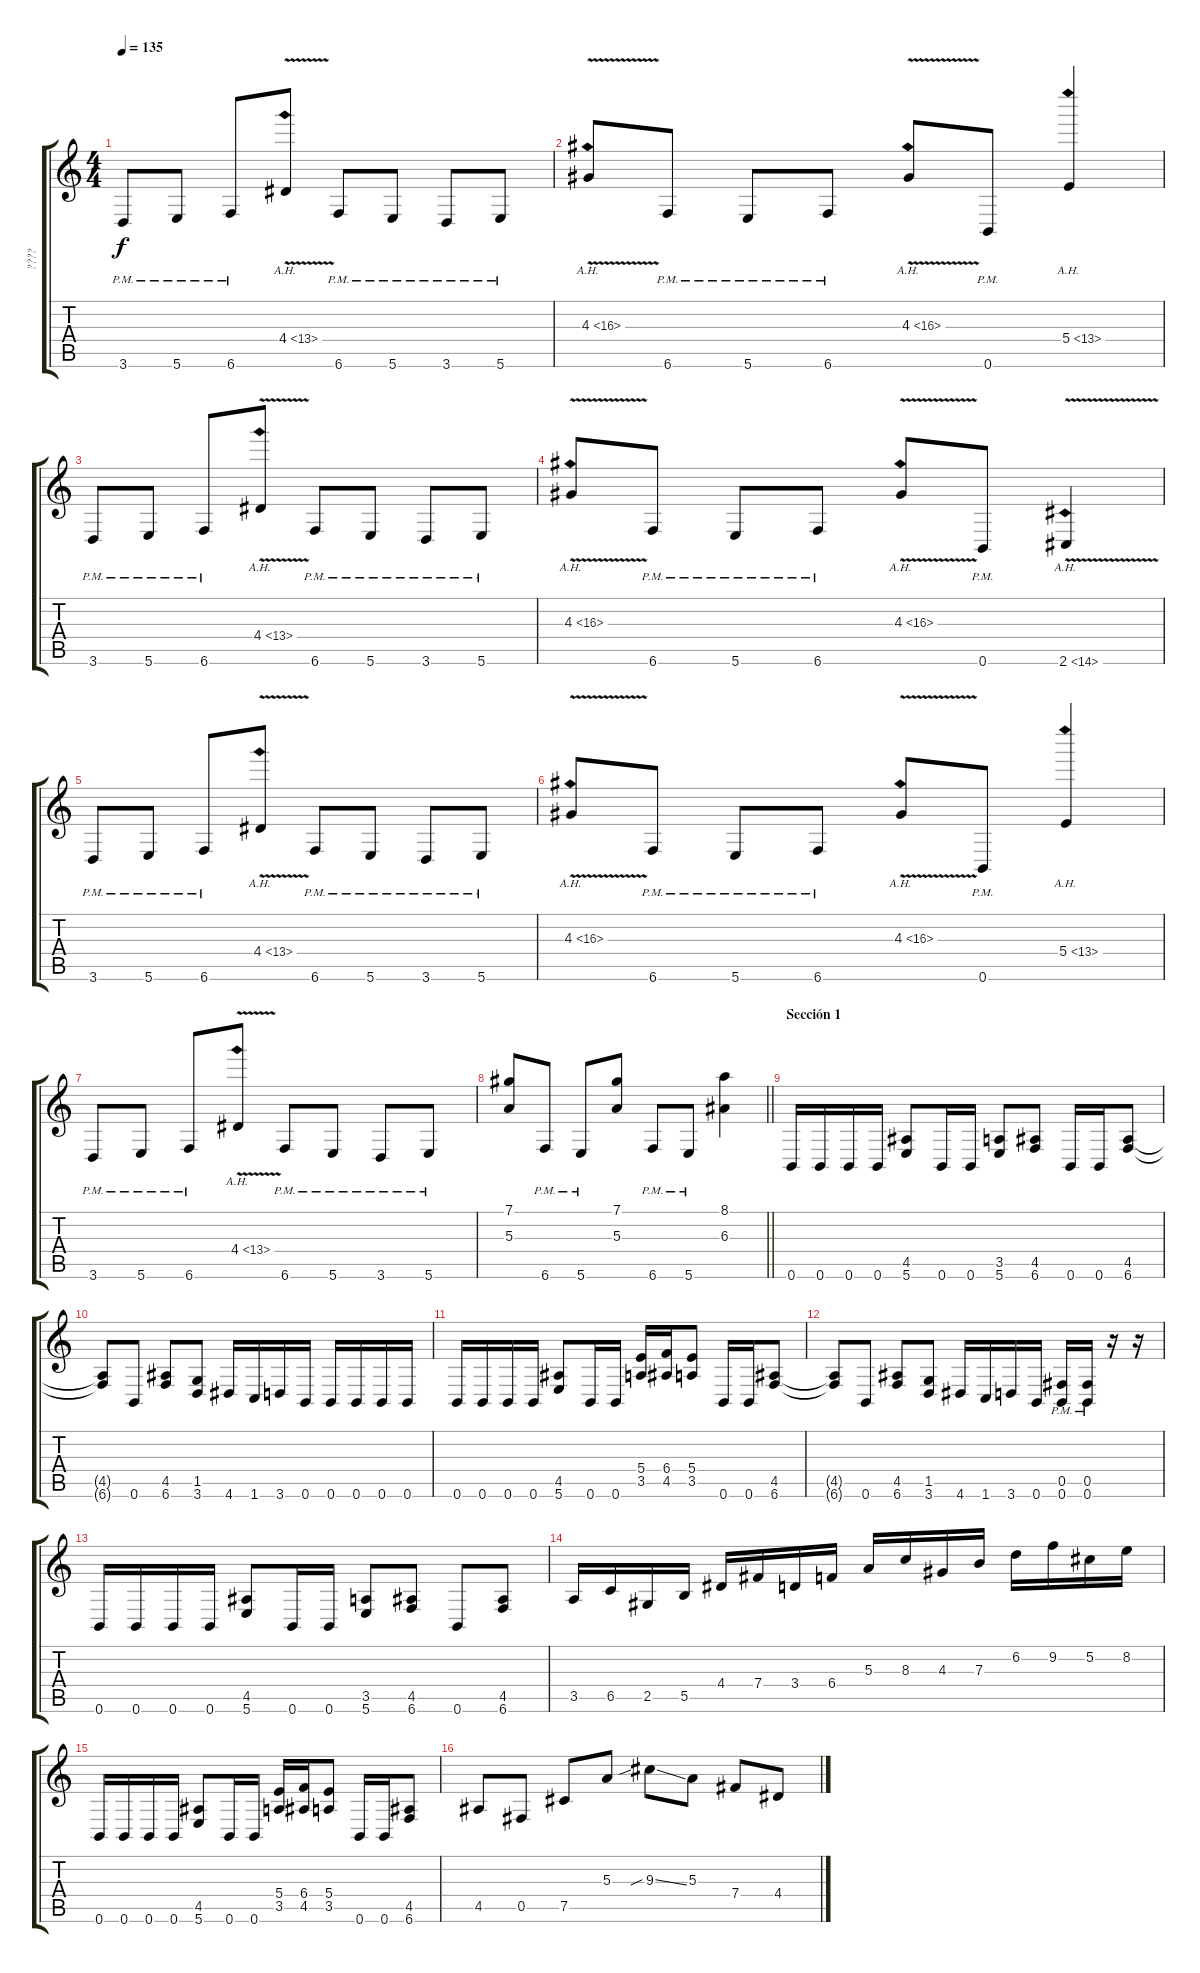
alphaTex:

\track ("????" "????") {instrument distortionguitar}
\staff {score tabs}
\tuning (Db4 Ab3 E3 B2 Gb2 B1) {hide}
\ts (4 4)
\tempo 135
\clef g2
\ks c
3.6{pm}.8{dy f} 5.6{pm}.8 6.6{pm}.8 4.4{ah 9 v}.8 6.6{pm}.8 5.6{pm}.8 3.6{pm}.8 5.6{pm}.8 |
4.3{ah 12 v}.8 6.6{pm}.8 5.6{pm}.8 6.6{pm}.8 4.3{ah 12 v}.8 0.6{pm}.8 5.4{ah 8}.4 |
3.6{pm}.8 5.6{pm}.8 6.6{pm}.8 4.4{ah 9 v}.8 6.6{pm}.8 5.6{pm}.8 3.6{pm}.8 5.6{pm}.8 |
4.3{ah 12 v}.8 6.6{pm}.8 5.6{pm}.8 6.6{pm}.8 4.3{ah 12 v}.8 0.6{pm}.8 2.6{ah 12 v}.4 |
3.6{pm}.8 5.6{pm}.8 6.6{pm}.8 4.4{ah 9 v}.8 6.6{pm}.8 5.6{pm}.8 3.6{pm}.8 5.6{pm}.8 |
4.3{ah 12 v}.8 6.6{pm}.8 5.6{pm}.8 6.6{pm}.8 4.3{ah 12 v}.8 0.6{pm}.8 5.4{ah 8}.4 |
3.6{pm}.8 5.6{pm}.8 6.6{pm}.8 4.4{ah 9 v}.8 6.6{pm}.8 5.6{pm}.8 3.6{pm}.8 5.6{pm}.8 |
\barLineRight lightlight
(7.1 5.3).8 6.6{pm}.8 5.6{pm}.8 (7.1 5.3).8 6.6{pm}.8 5.6{pm}.8 (8.1 6.3).4 |
\section ("" "Sección 1")
0.6.16 0.6.16 0.6.16 0.6.16 (4.5 5.6).8 0.6.16 0.6.16 (3.5 5.6).8 (4.5 6.6).8 0.6.16 0.6.16 (4.5 6.6).8 |
(4.5{t} 6.6{t}).8 0.6.8 (4.5 6.6).8 (1.5 3.6).8 4.6.16 1.6.16 3.6.16 0.6.16 0.6.16 0.6.16 0.6.16 0.6.16 |
0.6.16 0.6.16 0.6.16 0.6.16 (4.5 5.6).8 0.6.16 0.6.16 (5.4 3.5).16 (6.4 4.5).16 (5.4 3.5).8 0.6.16 0.6.16 (4.5 6.6).8 |
(4.5{t} 6.6{t}).8 0.6.8 (4.5 6.6).8 (1.5 3.6).8 4.6.16 1.6.16 3.6.16 0.6.16 (0.5{pm} 0.6{pm}).16 (0.5{pm} 0.6{pm}).16 r.16 r.16 |
0.6.16 0.6.16 0.6.16 0.6.16 (4.5 5.6).8 0.6.16 0.6.16 (3.5 5.6).8 (4.5 6.6).8 0.6.8 (4.5 6.6).8 |
3.5.16 6.5.16 2.5.16 5.5.16 4.4.16 7.4.16 3.4.16 6.4.16 5.3.16 8.3.16 4.3.16 7.3.16 6.2.16 9.2.16 5.2.16 8.2.16 |
0.6.16 0.6.16 0.6.16 0.6.16 (4.5 5.6).8 0.6.16 0.6.16 (5.4 3.5).16 (6.4 4.5).16 (5.4 3.5).8 0.6.16 0.6.16 (4.5 6.6).8 |
4.5.8 0.5.8 7.5.8 5.3.8 9.3{sib ss}.8 5.3.8 7.4.8 4.4.8
